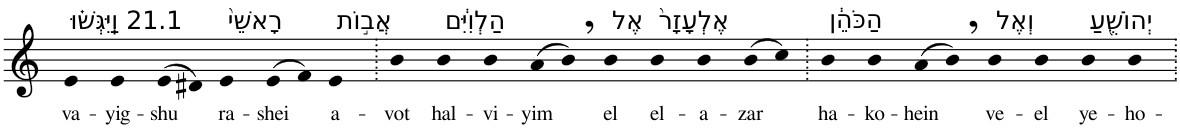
**kern	**text
*part1	*part1
*staff1	*staff1
*I"Piano	*
*I'Pno	*
*clefG2	*
*k[]	*
=1	=1
!LO:TX:a:t=21.1 וַֽיִּגְּשׁ֗וּ	!
!	!LO:LY:b
4e	va-
!	!LO:LY:b
4e	-yig-
!	!LO:LY:b
(>8e	-shu
8d#X)	.
!LO:TX:a:t=רָאשֵׁי֙	!
!	!LO:LY:b
4e	ra-
!	!LO:LY:b
(>8e	-shei
8f)	.
!LO:TX:a:t=אֲב֣וֹת	!
!	!LO:LY:b
4e	a-
=2.	=2.
!	!LO:LY:b
4b	-vot
!LO:TX:a:t=הַלְוִיִּ֔ם	!
!	!LO:LY:b
4b	hal-
!	!LO:LY:b
4b	-vi-
!	!LO:LY:b
(>8a	-yim
8b,)	.
!LO:TX:a:t=אֶל	!
!	!LO:LY:b
4b	el
!LO:TX:a:t=אֶלְעָזָר֙	!
!	!LO:LY:b
4b	el-
!	!LO:LY:b
4b	-a-
!	!LO:LY:b
(>8b	-zar
8cc)	.
=3.	=3.
!LO:TX:a:t=הַכֹּהֵ֔ן	!
!	!LO:LY:b
4b	ha-
!	!LO:LY:b
4b	-ko-
!	!LO:LY:b
(>8a	-hein
8b,)	.
!LO:TX:a:t=וְאֶל	!
!	!LO:LY:b
4b	ve-
!	!LO:LY:b
4b	-el
!LO:TX:a:t=יְהוֹשֻׁ֖עַ	!
!	!LO:LY:b
4b	ye-
!	!LO:LY:b
4b	-ho-
=.	=.
*-	*-
